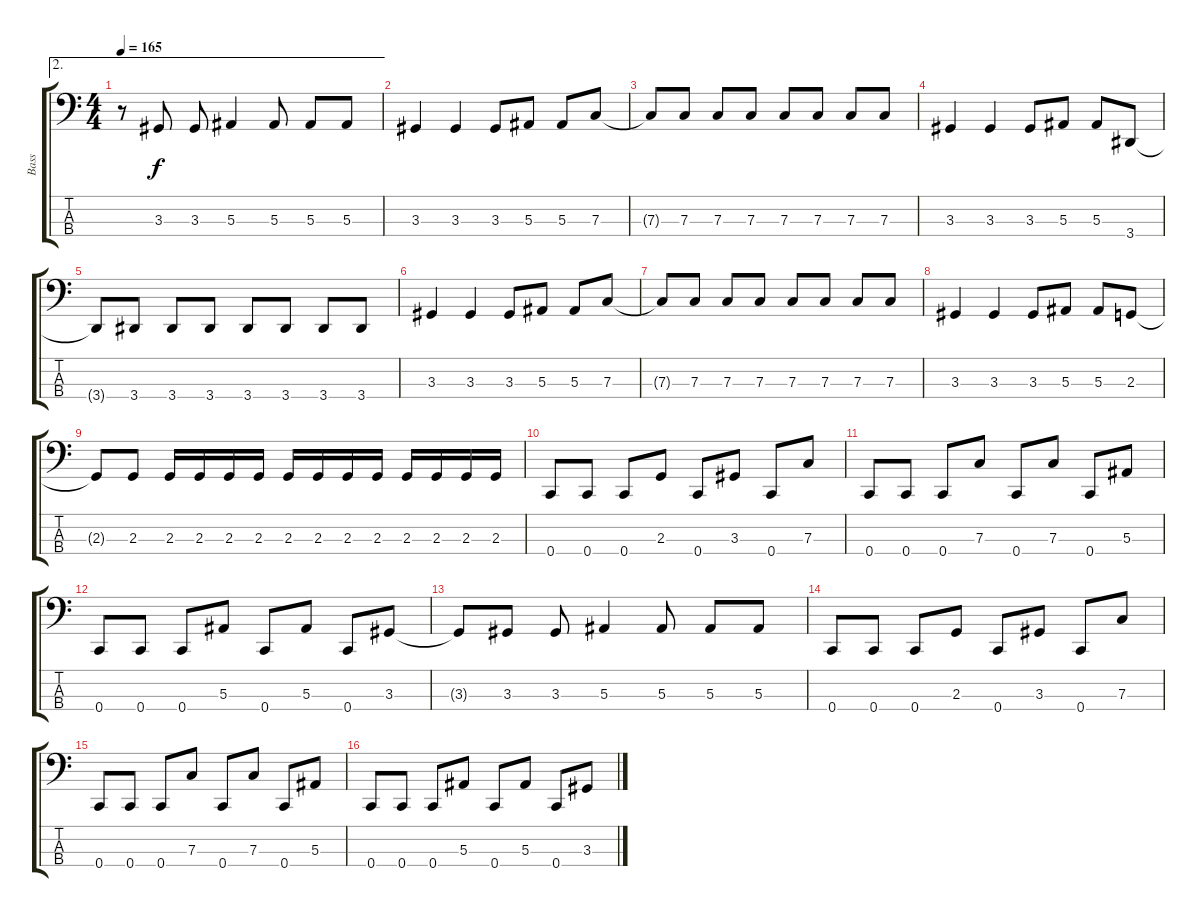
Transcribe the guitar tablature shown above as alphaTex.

\track ("Bass" "Bass") {instrument slapbass1}
\staff {score tabs}
\tuning (Eb2 Bb1 F1 C1) {hide}
\ae 2
\ts (4 4)
\tempo 165
\clef f4
\ks c
r.8{dy f} 3.3.8 3.3.8 5.3.4 5.3.8 5.3.8 5.3.8 |
3.3.4 3.3.4 3.3.8 5.3.8 5.3.8 7.3.8 |
7.3{t}.8 7.3.8 7.3.8 7.3.8 7.3.8 7.3.8 7.3.8 7.3.8 |
3.3.4 3.3.4 3.3.8 5.3.8 5.3.8 3.4.8 |
3.4{t}.8 3.4.8 3.4.8 3.4.8 3.4.8 3.4.8 3.4.8 3.4.8 |
3.3.4 3.3.4 3.3.8 5.3.8 5.3.8 7.3.8 |
7.3{t}.8 7.3.8 7.3.8 7.3.8 7.3.8 7.3.8 7.3.8 7.3.8 |
3.3.4 3.3.4 3.3.8 5.3.8 5.3.8 2.3.8 |
2.3{t}.8 2.3.8 2.3.16 2.3.16 2.3.16 2.3.16 2.3.16 2.3.16 2.3.16 2.3.16 2.3.16 2.3.16 2.3.16 2.3.16 |
0.4.8 0.4.8 0.4.8 2.3.8 0.4.8 3.3.8 0.4.8 7.3.8 |
0.4.8 0.4.8 0.4.8 7.3.8 0.4.8 7.3.8 0.4.8 5.3.8 |
0.4.8 0.4.8 0.4.8 5.3.8 0.4.8 5.3.8 0.4.8 3.3.8 |
3.3{t}.8 3.3.8 3.3.8 5.3.4 5.3.8 5.3.8 5.3.8 |
0.4.8 0.4.8 0.4.8 2.3.8 0.4.8 3.3.8 0.4.8 7.3.8 |
0.4.8 0.4.8 0.4.8 7.3.8 0.4.8 7.3.8 0.4.8 5.3.8 |
0.4.8 0.4.8 0.4.8 5.3.8 0.4.8 5.3.8 0.4.8 3.3.8
